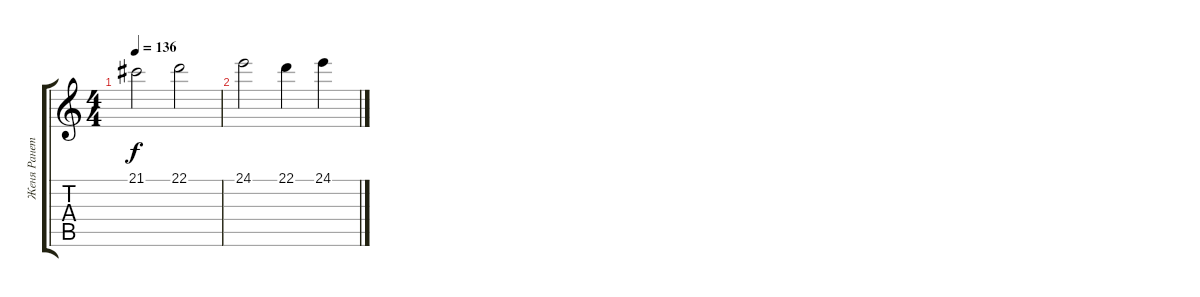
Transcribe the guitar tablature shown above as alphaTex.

\track ("Женя Ранетка" "Женя Ранет") {instrument stringensemble1}
\staff {score tabs}
\tuning (E4 B3 G3 D3 A2 E2) {hide}
\ts (4 4)
\tempo 136
\clef g2
\ks c
21.1.2{dy f} 22.1.2 |
24.1.2 22.1.4 24.1.4
